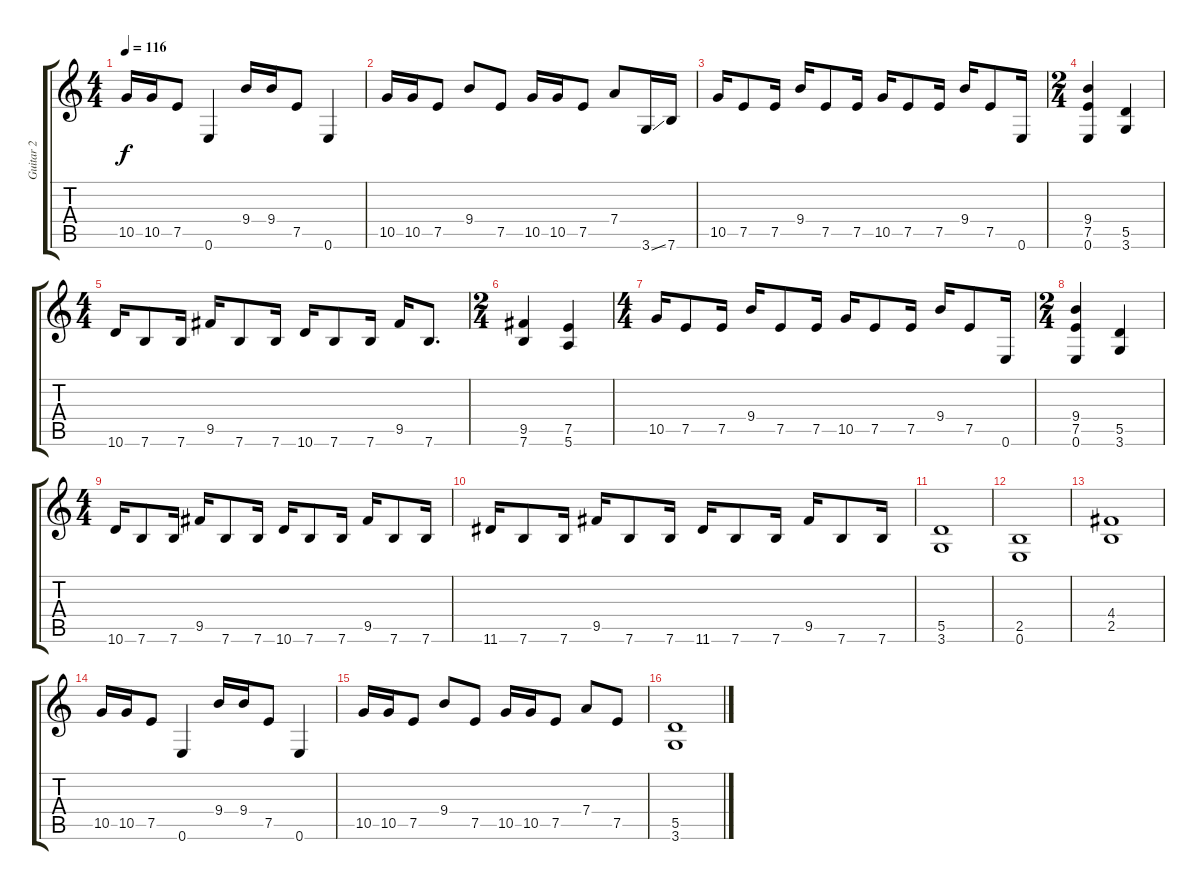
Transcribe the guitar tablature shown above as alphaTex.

\track ("Guitar 2" "Guitar 2") {instrument distortionguitar}
\staff {score tabs}
\tuning (E4 B3 G3 D3 A2 E2) {hide}
\ts (4 4)
\tempo 116
\clef g2
\ks c
10.5.16{dy f} 10.5.16 7.5.8 0.6.4 9.4.16 9.4.16 7.5.8 0.6.4 |
10.5.16 10.5.16 7.5.8 9.4.8 7.5.8 10.5.16 10.5.16 7.5.8 7.4.8 3.6{ss}.16 7.6.16 |
10.5.16 7.5.8 7.5.16 9.4.16 7.5.8 7.5.16 10.5.16 7.5.8 7.5.16 9.4.16 7.5.8 0.6.16 |
\ts (2 4)
(9.4 7.5 0.6).4 (5.5 3.6).4 |
\ts (4 4)
10.6.16 7.6.8 7.6.16 9.5.16 7.6.8 7.6.16 10.6.16 7.6.8 7.6.16 9.5.16 7.6.8{d} |
\ts (2 4)
(9.5 7.6).4 (7.5 5.6).4 |
\ts (4 4)
10.5.16 7.5.8 7.5.16 9.4.16 7.5.8 7.5.16 10.5.16 7.5.8 7.5.16 9.4.16 7.5.8 0.6.16 |
\ts (2 4)
(9.4 7.5 0.6).4 (5.5 3.6).4 |
\ts (4 4)
10.6.16 7.6.8 7.6.16 9.5.16 7.6.8 7.6.16 10.6.16 7.6.8 7.6.16 9.5.16 7.6.8 7.6.16 |
11.6.16 7.6.8 7.6.16 9.5.16 7.6.8 7.6.16 11.6.16 7.6.8 7.6.16 9.5.16 7.6.8 7.6.16 |
(5.5 3.6).1 |
(2.5 0.6).1 |
(4.4 2.5).1 |
10.5.16 10.5.16 7.5.8 0.6.4 9.4.16 9.4.16 7.5.8 0.6.4 |
10.5.16 10.5.16 7.5.8 9.4.8 7.5.8 10.5.16 10.5.16 7.5.8 7.4.8 7.5.8 |
(5.5 3.6).1
